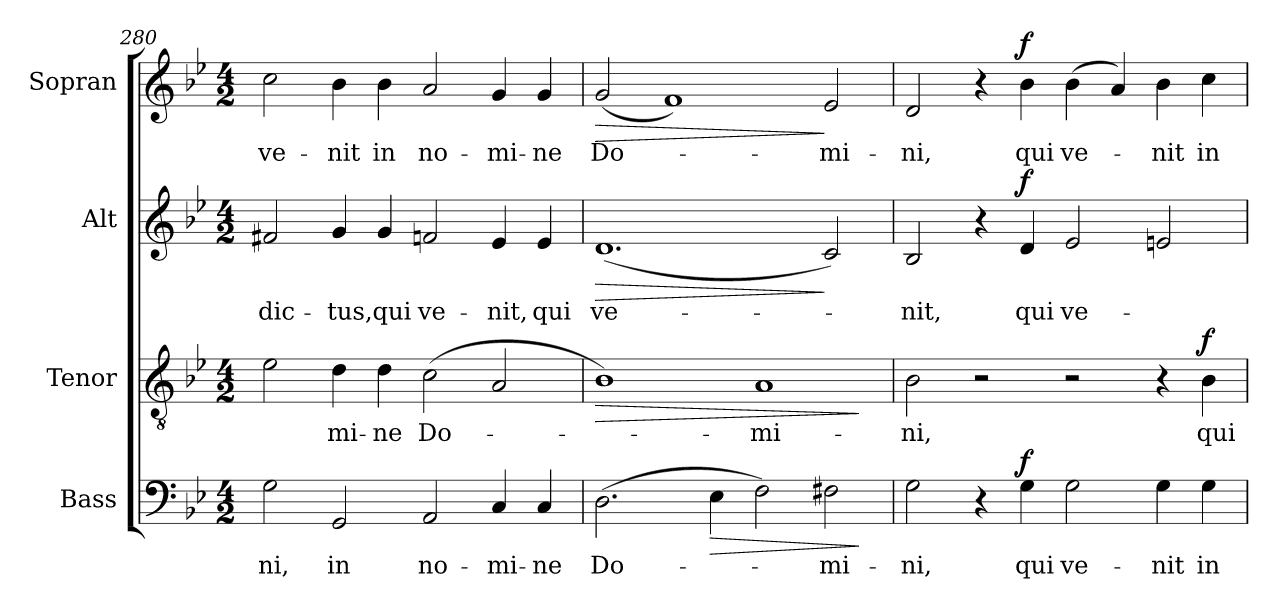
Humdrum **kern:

**kern	**text	**dynam	**kern	**text	**dynam	**kern	**text	**dynam	**kern	**text	**dynam
*part4	*part4	*part4	*part3	*part3	*part3	*part2	*part2	*part2	*part1	*part1	*part1
*staff4	*staff4	*staff4	*staff3	*staff3	*staff3	*staff2	*staff2	*staff2	*staff1	*staff1	*staff1
*I"Bass	*	*	*I"Tenor	*	*	*I"Alt	*	*	*I"Sopran	*	*
*I'B.	*	*	*I'T.	*	*	*I'A.	*	*	*I'S.	*	*
*clefF4	*	*	*clefGv2	*	*	*clefG2	*	*	*clefG2	*	*
*k[b-e-]	*	*	*k[b-e-]	*	*	*k[b-e-]	*	*	*k[b-e-]	*	*
*B-:	*	*	*B-:	*	*	*B-:	*	*	*B-:	*	*
*M4/2	*	*	*M4/2	*	*	*M4/2	*	*	*M4/2	*	*
=280	=280	=280	=280	=280	=280	=280	=280	=280	=280	=280	=280
!	!LO:LY:b	!	!	!	!	!	!LO:LY:b	!	!	!LO:LY:b	!
2G\	-ni,	.	2e-\	.	.	2f#X/	-dic-	.	2cc\	ve-	.
!	!LO:LY:b	!	!	!LO:LY:b	!	!	!LO:LY:b	!	!	!LO:LY:b	!
2GG/	in	.	4d\	-mi-	.	4g/	-tus,	.	4b-\	-nit	.
!	!	!	!	!LO:LY:b	!	!	!LO:LY:b	!	!	!LO:LY:b	!
.	.	.	4d\	-ne	.	4g/	qui	.	4b-\	in	.
!	!LO:LY:b	!	!	!LO:LY:b	!	!	!LO:LY:b	!	!	!LO:LY:b	!
2AA/	no-	.	(>2c\	Do-	.	2fn/	ve-	.	2a/	no-	.
!	!LO:LY:b	!	!	!	!	!	!LO:LY:b	!	!	!LO:LY:b	!
4C/	-mi-	.	2A/	.	.	4e-/	-nit,	.	4g/	-mi-	.
!	!LO:LY:b	!	!	!	!	!	!LO:LY:b	!	!	!LO:LY:b	!
4C/	-ne	.	.	.	.	4e-/	qui	.	4g/	-ne	.
=281	=281	=281	=281	=281	=281	=281	=281	=281	=281	=281	=281
!	!LO:LY:b	!	!	!	!LO:HP:b	!	!LO:LY:b	!LO:HP:b	!	!LO:LY:b	!LO:HP:b
(>2.D\	Do-	.	1B-)	.	>	(<1.d	ve-	>	(<2g/	Do-	>
.	.	.	.	.	.	.	.	.	1f)	.	.
!	!	!LO:HP:b	!	!	!	!	!	!	!	!	!
4E-\	.	>	.	.	.	.	.	.	.	.	.
!	!	!	!	!LO:LY:b	!	!	!	!	!	!	!
2F\)	.	.	1A	-mi-	.	.	.	.	.	.	.
!	!LO:LY:b	!	!	!	!	!	!	!	!	!LO:LY:b	!
2F#X\	-mi-	.	.	.	.	2c/)	.	]	2e-/	-mi-	]
.	.	]	.	.	]	.	.	.	.	.	.
!!LO:LB:g=z
=282	=282	=282	=282	=282	=282	=282	=282	=282	=282	=282	=282
!	!LO:LY:b	!	!	!LO:LY:b	!	!	!LO:LY:b	!	!	!LO:LY:b	!
2G\	-ni,	.	2B-\	-ni,	.	2B-/	-nit,	.	2d/	-ni,	.
4r	.	.	2r	.	.	4r	.	.	4r	.	.
!	!LO:LY:b	!LO:DY:a	!	!	!	!	!LO:LY:b	!LO:DY:a	!	!LO:LY:b	!LO:DY:a
4G\	qui	f	.	.	.	4d/	qui	f	4b-\	qui	f
!	!LO:LY:b	!	!	!	!	!	!LO:LY:b	!	!	!LO:LY:b	!
2G\	ve-	.	2r	.	.	2e-/	ve-	.	(>4b-\	ve-	.
.	.	.	.	.	.	.	.	.	4a/)	.	.
!	!LO:LY:b	!	!	!	!	!	!	!	!	!LO:LY:b	!
4G\	-nit	.	4r	.	.	2en/	.	.	4b-\	-nit	.
!	!LO:LY:b	!	!	!LO:LY:b	!LO:DY:a	!	!	!	!	!LO:LY:b	!
4G\	in	.	4B-\	qui	f	.	.	.	4cc\	in	.
=	=	=	=	=	=	=	=	=	=	=	=
*-	*-	*-	*-	*-	*-	*-	*-	*-	*-	*-	*-
